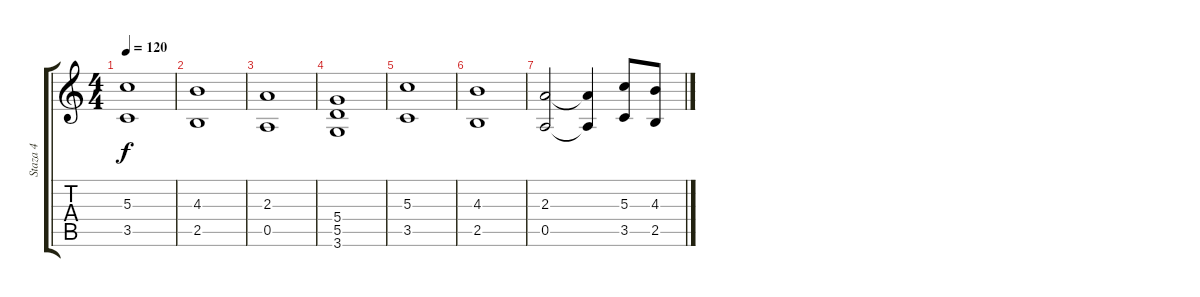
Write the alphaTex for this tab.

\track ("Staza 4" "Staza 4") {instrument distortionguitar}
\staff {score tabs}
\tuning (E4 B3 G3 D3 A2 E2) {hide}
\ts (4 4)
\tempo 120
\clef g2
\ks c
(5.3 3.5).1{dy f} |
(4.3 2.5).1 |
(2.3 0.5).1 |
(5.4 5.5 3.6).1 |
(5.3 3.5).1 |
(4.3 2.5).1 |
(2.3 0.5).2 (2.3{t} 0.5{t}).4 (5.3 3.5).8 (4.3 2.5).8
